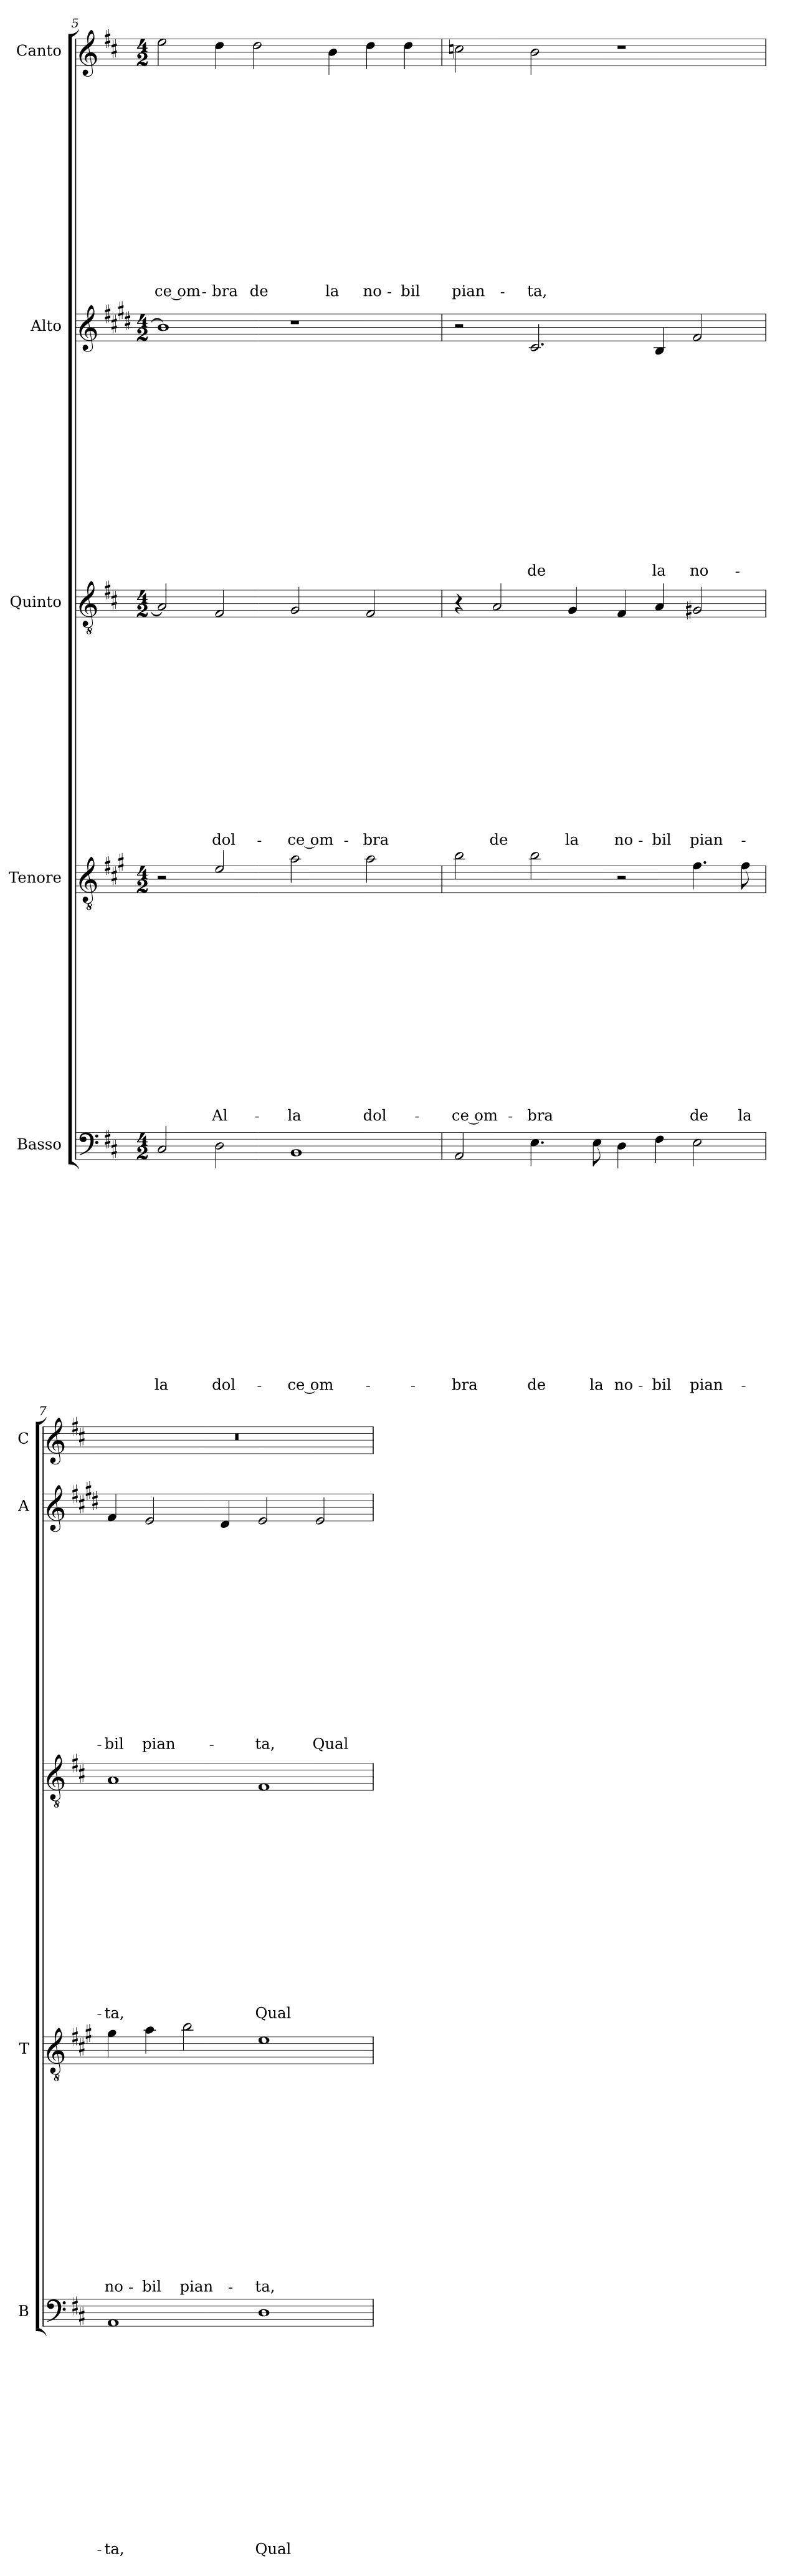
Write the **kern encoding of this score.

**kern	**text	**text	**text	**text	**text	**text	**text	**text	**text	**text	**text	**text	**text	**text	**text	**kern	**text	**text	**text	**text	**text	**text	**text	**text	**text	**text	**text	**text	**text	**text	**text	**kern	**text	**text	**text	**text	**text	**text	**text	**text	**text	**text	**text	**text	**text	**text	**text	**kern	**text	**text	**text	**text	**text	**text	**text	**text	**text	**text	**text	**text	**text	**text	**text	**kern	**text	**text	**text	**text	**text	**text	**text	**text	**text	**text	**text	**text	**text	**text	**text
*part5	*part5	*part5	*part5	*part5	*part5	*part5	*part5	*part5	*part5	*part5	*part5	*part5	*part5	*part5	*part5	*part4	*part4	*part4	*part4	*part4	*part4	*part4	*part4	*part4	*part4	*part4	*part4	*part4	*part4	*part4	*part4	*part3	*part3	*part3	*part3	*part3	*part3	*part3	*part3	*part3	*part3	*part3	*part3	*part3	*part3	*part3	*part3	*part2	*part2	*part2	*part2	*part2	*part2	*part2	*part2	*part2	*part2	*part2	*part2	*part2	*part2	*part2	*part2	*part1	*part1	*part1	*part1	*part1	*part1	*part1	*part1	*part1	*part1	*part1	*part1	*part1	*part1	*part1	*part1
*staff5	*staff5	*staff5	*staff5	*staff5	*staff5	*staff5	*staff5	*staff5	*staff5	*staff5	*staff5	*staff5	*staff5	*staff5	*staff5	*staff4	*staff4	*staff4	*staff4	*staff4	*staff4	*staff4	*staff4	*staff4	*staff4	*staff4	*staff4	*staff4	*staff4	*staff4	*staff4	*staff3	*staff3	*staff3	*staff3	*staff3	*staff3	*staff3	*staff3	*staff3	*staff3	*staff3	*staff3	*staff3	*staff3	*staff3	*staff3	*staff2	*staff2	*staff2	*staff2	*staff2	*staff2	*staff2	*staff2	*staff2	*staff2	*staff2	*staff2	*staff2	*staff2	*staff2	*staff2	*staff1	*staff1	*staff1	*staff1	*staff1	*staff1	*staff1	*staff1	*staff1	*staff1	*staff1	*staff1	*staff1	*staff1	*staff1	*staff1
*I"Basso	*	*	*	*	*	*	*	*	*	*	*	*	*	*	*	*I"Tenore	*	*	*	*	*	*	*	*	*	*	*	*	*	*	*	*I"Quinto	*	*	*	*	*	*	*	*	*	*	*	*	*	*	*	*I"Alto	*	*	*	*	*	*	*	*	*	*	*	*	*	*	*	*I"Canto	*	*	*	*	*	*	*	*	*	*	*	*	*	*	*
*I'B	*	*	*	*	*	*	*	*	*	*	*	*	*	*	*	*I'T	*	*	*	*	*	*	*	*	*	*	*	*	*	*	*	*	*	*	*	*	*	*	*	*	*	*	*	*	*	*	*	*I'A	*	*	*	*	*	*	*	*	*	*	*	*	*	*	*	*I'C	*	*	*	*	*	*	*	*	*	*	*	*	*	*	*
!!LO:LB:g=z
*clefF4	*	*	*	*	*	*	*	*	*	*	*	*	*	*	*	*clefGv2	*	*	*	*	*	*	*	*	*	*	*	*	*	*	*	*clefGv2	*	*	*	*	*	*	*	*	*	*	*	*	*	*	*	*clefG2	*	*	*	*	*	*	*	*	*	*	*	*	*	*	*	*clefG2	*	*	*	*	*	*	*	*	*	*	*	*	*	*	*
*	*	*	*	*	*	*	*	*	*	*	*	*	*	*	*	*ITrd4c7	*	*	*	*	*	*	*	*	*	*	*	*	*	*	*	*	*	*	*	*	*	*	*	*	*	*	*	*	*	*	*	*ITrd1c2	*	*	*	*	*	*	*	*	*	*	*	*	*	*	*	*	*	*	*	*	*	*	*	*	*	*	*	*	*	*	*
*k[f#c#]	*	*	*	*	*	*	*	*	*	*	*	*	*	*	*	*k[f#c#]	*	*	*	*	*	*	*	*	*	*	*	*	*	*	*	*k[f#c#]	*	*	*	*	*	*	*	*	*	*	*	*	*	*	*	*k[f#c#]	*	*	*	*	*	*	*	*	*	*	*	*	*	*	*	*k[f#c#]	*	*	*	*	*	*	*	*	*	*	*	*	*	*	*
*D:	*	*	*	*	*	*	*	*	*	*	*	*	*	*	*	*D:	*	*	*	*	*	*	*	*	*	*	*	*	*	*	*	*D:	*	*	*	*	*	*	*	*	*	*	*	*	*	*	*	*D:	*	*	*	*	*	*	*	*	*	*	*	*	*	*	*	*D:	*	*	*	*	*	*	*	*	*	*	*	*	*	*	*
*M4/2	*	*	*	*	*	*	*	*	*	*	*	*	*	*	*	*M4/2	*	*	*	*	*	*	*	*	*	*	*	*	*	*	*	*M4/2	*	*	*	*	*	*	*	*	*	*	*	*	*	*	*	*M4/2	*	*	*	*	*	*	*	*	*	*	*	*	*	*	*	*M4/2	*	*	*	*	*	*	*	*	*	*	*	*	*	*	*
=5	=5	=5	=5	=5	=5	=5	=5	=5	=5	=5	=5	=5	=5	=5	=5	=5	=5	=5	=5	=5	=5	=5	=5	=5	=5	=5	=5	=5	=5	=5	=5	=5	=5	=5	=5	=5	=5	=5	=5	=5	=5	=5	=5	=5	=5	=5	=5	=5	=5	=5	=5	=5	=5	=5	=5	=5	=5	=5	=5	=5	=5	=5	=5	=5	=5	=5	=5	=5	=5	=5	=5	=5	=5	=5	=5	=5	=5	=5	=5
!	!	!	!	!	!	!	!	!	!	!	!	!	!	!	!LO:LY:b	!	!	!	!	!	!	!	!	!	!	!	!	!	!	!	!	!	!	!	!	!	!	!	!	!	!	!	!	!	!	!	!	!	!	!	!	!	!	!	!	!	!	!	!	!	!	!	!	!	!	!	!	!	!	!	!	!	!	!	!	!	!	!	!LO:LY:b
2C#/	.	.	.	.	.	.	.	.	.	.	.	.	.	.	-la	2r	.	.	.	.	.	.	.	.	.	.	.	.	.	.	.	2A/]	.	.	.	.	.	.	.	.	.	.	.	.	.	.	.	1a]	.	.	.	.	.	.	.	.	.	.	.	.	.	.	.	2ee\	.	.	.	.	.	.	.	.	.	.	.	.	.	.	-ce om-
!	!	!	!	!	!	!	!	!	!	!	!	!	!	!	!LO:LY:b	!	!	!	!	!	!	!	!	!	!	!	!	!	!	!	!LO:LY:b	!	!	!	!	!	!	!	!	!	!	!	!	!	!	!	!LO:LY:b	!	!	!	!	!	!	!	!	!	!	!	!	!	!	!	!	!	!	!	!	!	!	!	!	!	!	!	!	!	!	!	!LO:LY:b
2D\	.	.	.	.	.	.	.	.	.	.	.	.	.	.	dol-	2A/	.	.	.	.	.	.	.	.	.	.	.	.	.	.	Al-	2F#/	.	.	.	.	.	.	.	.	.	.	.	.	.	.	dol-	.	.	.	.	.	.	.	.	.	.	.	.	.	.	.	.	4dd\	.	.	.	.	.	.	.	.	.	.	.	.	.	.	-bra
!	!	!	!	!	!	!	!	!	!	!	!	!	!	!	!	!	!	!	!	!	!	!	!	!	!	!	!	!	!	!	!	!	!	!	!	!	!	!	!	!	!	!	!	!	!	!	!	!	!	!	!	!	!	!	!	!	!	!	!	!	!	!	!	!	!	!	!	!	!	!	!	!	!	!	!	!	!	!	!LO:LY:b
.	.	.	.	.	.	.	.	.	.	.	.	.	.	.	.	.	.	.	.	.	.	.	.	.	.	.	.	.	.	.	.	.	.	.	.	.	.	.	.	.	.	.	.	.	.	.	.	.	.	.	.	.	.	.	.	.	.	.	.	.	.	.	.	2dd\	.	.	.	.	.	.	.	.	.	.	.	.	.	.	de
!	!	!	!	!	!	!	!	!	!	!	!	!	!	!	!LO:LY:b	!	!	!	!	!	!	!	!	!	!	!	!	!	!	!	!LO:LY:b	!	!	!	!	!	!	!	!	!	!	!	!	!	!	!	!LO:LY:b	!	!	!	!	!	!	!	!	!	!	!	!	!	!	!	!	!	!	!	!	!	!	!	!	!	!	!	!	!	!	!	!
1BB	.	.	.	.	.	.	.	.	.	.	.	.	.	.	-ce om-	2d\	.	.	.	.	.	.	.	.	.	.	.	.	.	.	-la	2G/	.	.	.	.	.	.	.	.	.	.	.	.	.	.	-ce om-	1r	.	.	.	.	.	.	.	.	.	.	.	.	.	.	.	.	.	.	.	.	.	.	.	.	.	.	.	.	.	.	.
!	!	!	!	!	!	!	!	!	!	!	!	!	!	!	!	!	!	!	!	!	!	!	!	!	!	!	!	!	!	!	!	!	!	!	!	!	!	!	!	!	!	!	!	!	!	!	!	!	!	!	!	!	!	!	!	!	!	!	!	!	!	!	!	!	!	!	!	!	!	!	!	!	!	!	!	!	!	!	!LO:LY:b
.	.	.	.	.	.	.	.	.	.	.	.	.	.	.	.	.	.	.	.	.	.	.	.	.	.	.	.	.	.	.	.	.	.	.	.	.	.	.	.	.	.	.	.	.	.	.	.	.	.	.	.	.	.	.	.	.	.	.	.	.	.	.	.	4b\	.	.	.	.	.	.	.	.	.	.	.	.	.	.	la
!	!	!	!	!	!	!	!	!	!	!	!	!	!	!	!	!	!	!	!	!	!	!	!	!	!	!	!	!	!	!	!LO:LY:b	!	!	!	!	!	!	!	!	!	!	!	!	!	!	!	!LO:LY:b	!	!	!	!	!	!	!	!	!	!	!	!	!	!	!	!	!	!	!	!	!	!	!	!	!	!	!	!	!	!	!	!LO:LY:b
.	.	.	.	.	.	.	.	.	.	.	.	.	.	.	.	2d\	.	.	.	.	.	.	.	.	.	.	.	.	.	.	dol-	2F#/	.	.	.	.	.	.	.	.	.	.	.	.	.	.	-bra	.	.	.	.	.	.	.	.	.	.	.	.	.	.	.	.	4dd\	.	.	.	.	.	.	.	.	.	.	.	.	.	.	no-
!	!	!	!	!	!	!	!	!	!	!	!	!	!	!	!	!	!	!	!	!	!	!	!	!	!	!	!	!	!	!	!	!	!	!	!	!	!	!	!	!	!	!	!	!	!	!	!	!	!	!	!	!	!	!	!	!	!	!	!	!	!	!	!	!	!	!	!	!	!	!	!	!	!	!	!	!	!	!	!LO:LY:b
.	.	.	.	.	.	.	.	.	.	.	.	.	.	.	.	.	.	.	.	.	.	.	.	.	.	.	.	.	.	.	.	.	.	.	.	.	.	.	.	.	.	.	.	.	.	.	.	.	.	.	.	.	.	.	.	.	.	.	.	.	.	.	.	4dd\	.	.	.	.	.	.	.	.	.	.	.	.	.	.	-bil
=6	=6	=6	=6	=6	=6	=6	=6	=6	=6	=6	=6	=6	=6	=6	=6	=6	=6	=6	=6	=6	=6	=6	=6	=6	=6	=6	=6	=6	=6	=6	=6	=6	=6	=6	=6	=6	=6	=6	=6	=6	=6	=6	=6	=6	=6	=6	=6	=6	=6	=6	=6	=6	=6	=6	=6	=6	=6	=6	=6	=6	=6	=6	=6	=6	=6	=6	=6	=6	=6	=6	=6	=6	=6	=6	=6	=6	=6	=6	=6
!	!	!	!	!	!	!	!	!	!	!	!	!	!	!	!LO:LY:b	!	!	!	!	!	!	!	!	!	!	!	!	!	!	!	!LO:LY:b	!	!	!	!	!	!	!	!	!	!	!	!	!	!	!	!	!	!	!	!	!	!	!	!	!	!	!	!	!	!	!	!	!	!	!	!	!	!	!	!	!	!	!	!	!	!	!	!LO:LY:b
2AA/	.	.	.	.	.	.	.	.	.	.	.	.	.	.	-bra	2e\	.	.	.	.	.	.	.	.	.	.	.	.	.	.	-ce om-	4r	.	.	.	.	.	.	.	.	.	.	.	.	.	.	.	2r	.	.	.	.	.	.	.	.	.	.	.	.	.	.	.	2ccn\	.	.	.	.	.	.	.	.	.	.	.	.	.	.	pian-
!	!	!	!	!	!	!	!	!	!	!	!	!	!	!	!	!	!	!	!	!	!	!	!	!	!	!	!	!	!	!	!	!	!	!	!	!	!	!	!	!	!	!	!	!	!	!	!LO:LY:b	!	!	!	!	!	!	!	!	!	!	!	!	!	!	!	!	!	!	!	!	!	!	!	!	!	!	!	!	!	!	!	!
.	.	.	.	.	.	.	.	.	.	.	.	.	.	.	.	.	.	.	.	.	.	.	.	.	.	.	.	.	.	.	.	2A/	.	.	.	.	.	.	.	.	.	.	.	.	.	.	de	.	.	.	.	.	.	.	.	.	.	.	.	.	.	.	.	.	.	.	.	.	.	.	.	.	.	.	.	.	.	.	.
!	!	!	!	!	!	!	!	!	!	!	!	!	!	!	!LO:LY:b	!	!	!	!	!	!	!	!	!	!	!	!	!	!	!	!LO:LY:b	!	!	!	!	!	!	!	!	!	!	!	!	!	!	!	!	!	!	!	!	!	!	!	!	!	!	!	!	!	!	!	!LO:LY:b	!	!	!	!	!	!	!	!	!	!	!	!	!	!	!	!LO:LY:b
4.E\	.	.	.	.	.	.	.	.	.	.	.	.	.	.	de	2e\	.	.	.	.	.	.	.	.	.	.	.	.	.	.	-bra	.	.	.	.	.	.	.	.	.	.	.	.	.	.	.	.	2.B/	.	.	.	.	.	.	.	.	.	.	.	.	.	.	de	2b\	.	.	.	.	.	.	.	.	.	.	.	.	.	.	-ta,
!	!	!	!	!	!	!	!	!	!	!	!	!	!	!	!	!	!	!	!	!	!	!	!	!	!	!	!	!	!	!	!	!	!	!	!	!	!	!	!	!	!	!	!	!	!	!	!LO:LY:b	!	!	!	!	!	!	!	!	!	!	!	!	!	!	!	!	!	!	!	!	!	!	!	!	!	!	!	!	!	!	!	!
.	.	.	.	.	.	.	.	.	.	.	.	.	.	.	.	.	.	.	.	.	.	.	.	.	.	.	.	.	.	.	.	4G/	.	.	.	.	.	.	.	.	.	.	.	.	.	.	la	.	.	.	.	.	.	.	.	.	.	.	.	.	.	.	.	.	.	.	.	.	.	.	.	.	.	.	.	.	.	.	.
!	!	!	!	!	!	!	!	!	!	!	!	!	!	!	!LO:LY:b	!	!	!	!	!	!	!	!	!	!	!	!	!	!	!	!	!	!	!	!	!	!	!	!	!	!	!	!	!	!	!	!	!	!	!	!	!	!	!	!	!	!	!	!	!	!	!	!	!	!	!	!	!	!	!	!	!	!	!	!	!	!	!	!
8E\	.	.	.	.	.	.	.	.	.	.	.	.	.	.	la	.	.	.	.	.	.	.	.	.	.	.	.	.	.	.	.	.	.	.	.	.	.	.	.	.	.	.	.	.	.	.	.	.	.	.	.	.	.	.	.	.	.	.	.	.	.	.	.	.	.	.	.	.	.	.	.	.	.	.	.	.	.	.	.
!	!	!	!	!	!	!	!	!	!	!	!	!	!	!	!LO:LY:b	!	!	!	!	!	!	!	!	!	!	!	!	!	!	!	!	!	!	!	!	!	!	!	!	!	!	!	!	!	!	!	!LO:LY:b	!	!	!	!	!	!	!	!	!	!	!	!	!	!	!	!	!	!	!	!	!	!	!	!	!	!	!	!	!	!	!	!
4D\	.	.	.	.	.	.	.	.	.	.	.	.	.	.	no-	2r	.	.	.	.	.	.	.	.	.	.	.	.	.	.	.	4F#/	.	.	.	.	.	.	.	.	.	.	.	.	.	.	no-	.	.	.	.	.	.	.	.	.	.	.	.	.	.	.	.	1r	.	.	.	.	.	.	.	.	.	.	.	.	.	.	.
!	!	!	!	!	!	!	!	!	!	!	!	!	!	!	!LO:LY:b	!	!	!	!	!	!	!	!	!	!	!	!	!	!	!	!	!	!	!	!	!	!	!	!	!	!	!	!	!	!	!	!LO:LY:b	!	!	!	!	!	!	!	!	!	!	!	!	!	!	!	!LO:LY:b	!	!	!	!	!	!	!	!	!	!	!	!	!	!	!	!
4F#\	.	.	.	.	.	.	.	.	.	.	.	.	.	.	-bil	.	.	.	.	.	.	.	.	.	.	.	.	.	.	.	.	4A/	.	.	.	.	.	.	.	.	.	.	.	.	.	.	-bil	4A/	.	.	.	.	.	.	.	.	.	.	.	.	.	.	la	.	.	.	.	.	.	.	.	.	.	.	.	.	.	.	.
!	!	!	!	!	!	!	!	!	!	!	!	!	!	!	!LO:LY:b	!	!	!	!	!	!	!	!	!	!	!	!	!	!	!	!LO:LY:b	!	!	!	!	!	!	!	!	!	!	!	!	!	!	!	!LO:LY:b	!	!	!	!	!	!	!	!	!	!	!	!	!	!	!	!LO:LY:b	!	!	!	!	!	!	!	!	!	!	!	!	!	!	!	!
2E\	.	.	.	.	.	.	.	.	.	.	.	.	.	.	pian-	4.B\	.	.	.	.	.	.	.	.	.	.	.	.	.	.	de	2G#X/	.	.	.	.	.	.	.	.	.	.	.	.	.	.	pian-	2e/	.	.	.	.	.	.	.	.	.	.	.	.	.	.	no-	.	.	.	.	.	.	.	.	.	.	.	.	.	.	.	.
!	!	!	!	!	!	!	!	!	!	!	!	!	!	!	!	!	!	!	!	!	!	!	!	!	!	!	!	!	!	!	!LO:LY:b	!	!	!	!	!	!	!	!	!	!	!	!	!	!	!	!	!	!	!	!	!	!	!	!	!	!	!	!	!	!	!	!	!	!	!	!	!	!	!	!	!	!	!	!	!	!	!	!
.	.	.	.	.	.	.	.	.	.	.	.	.	.	.	.	8B\	.	.	.	.	.	.	.	.	.	.	.	.	.	.	la	.	.	.	.	.	.	.	.	.	.	.	.	.	.	.	.	.	.	.	.	.	.	.	.	.	.	.	.	.	.	.	.	.	.	.	.	.	.	.	.	.	.	.	.	.	.	.	.
=7	=7	=7	=7	=7	=7	=7	=7	=7	=7	=7	=7	=7	=7	=7	=7	=7	=7	=7	=7	=7	=7	=7	=7	=7	=7	=7	=7	=7	=7	=7	=7	=7	=7	=7	=7	=7	=7	=7	=7	=7	=7	=7	=7	=7	=7	=7	=7	=7	=7	=7	=7	=7	=7	=7	=7	=7	=7	=7	=7	=7	=7	=7	=7	=7	=7	=7	=7	=7	=7	=7	=7	=7	=7	=7	=7	=7	=7	=7	=7
!	!	!	!	!	!	!	!	!	!	!	!	!	!	!	!LO:LY:b	!	!	!	!	!	!	!	!	!	!	!	!	!	!	!	!LO:LY:b	!	!	!	!	!	!	!	!	!	!	!	!	!	!	!	!LO:LY:b	!	!	!	!	!	!	!	!	!	!	!	!	!	!	!	!LO:LY:b	!	!	!	!	!	!	!	!	!	!	!	!	!	!	!	!
1AA	.	.	.	.	.	.	.	.	.	.	.	.	.	.	-ta,	4c#\	.	.	.	.	.	.	.	.	.	.	.	.	.	.	no-	1A	.	.	.	.	.	.	.	.	.	.	.	.	.	.	-ta,	4e/	.	.	.	.	.	.	.	.	.	.	.	.	.	.	-bil	0r	.	.	.	.	.	.	.	.	.	.	.	.	.	.	.
!	!	!	!	!	!	!	!	!	!	!	!	!	!	!	!	!	!	!	!	!	!	!	!	!	!	!	!	!	!	!	!LO:LY:b	!	!	!	!	!	!	!	!	!	!	!	!	!	!	!	!	!	!	!	!	!	!	!	!	!	!	!	!	!	!	!	!LO:LY:b	!	!	!	!	!	!	!	!	!	!	!	!	!	!	!	!
.	.	.	.	.	.	.	.	.	.	.	.	.	.	.	.	4d\	.	.	.	.	.	.	.	.	.	.	.	.	.	.	-bil	.	.	.	.	.	.	.	.	.	.	.	.	.	.	.	.	2d/	.	.	.	.	.	.	.	.	.	.	.	.	.	.	pian-	.	.	.	.	.	.	.	.	.	.	.	.	.	.	.	.
!	!	!	!	!	!	!	!	!	!	!	!	!	!	!	!	!	!	!	!	!	!	!	!	!	!	!	!	!	!	!	!LO:LY:b	!	!	!	!	!	!	!	!	!	!	!	!	!	!	!	!	!	!	!	!	!	!	!	!	!	!	!	!	!	!	!	!	!	!	!	!	!	!	!	!	!	!	!	!	!	!	!	!
.	.	.	.	.	.	.	.	.	.	.	.	.	.	.	.	2e\	.	.	.	.	.	.	.	.	.	.	.	.	.	.	pian-	.	.	.	.	.	.	.	.	.	.	.	.	.	.	.	.	.	.	.	.	.	.	.	.	.	.	.	.	.	.	.	.	.	.	.	.	.	.	.	.	.	.	.	.	.	.	.	.
.	.	.	.	.	.	.	.	.	.	.	.	.	.	.	.	.	.	.	.	.	.	.	.	.	.	.	.	.	.	.	.	.	.	.	.	.	.	.	.	.	.	.	.	.	.	.	.	4c#/	.	.	.	.	.	.	.	.	.	.	.	.	.	.	.	.	.	.	.	.	.	.	.	.	.	.	.	.	.	.	.
!	!	!	!	!	!	!	!	!	!	!	!	!	!	!	!LO:LY:b	!	!	!	!	!	!	!	!	!	!	!	!	!	!	!	!LO:LY:b	!	!	!	!	!	!	!	!	!	!	!	!	!	!	!	!LO:LY:b	!	!	!	!	!	!	!	!	!	!	!	!	!	!	!	!LO:LY:b	!	!	!	!	!	!	!	!	!	!	!	!	!	!	!	!
1D	.	.	.	.	.	.	.	.	.	.	.	.	.	.	Qual	1A	.	.	.	.	.	.	.	.	.	.	.	.	.	.	-ta,	1F#	.	.	.	.	.	.	.	.	.	.	.	.	.	.	Qual	2d/	.	.	.	.	.	.	.	.	.	.	.	.	.	.	-ta,	.	.	.	.	.	.	.	.	.	.	.	.	.	.	.	.
!	!	!	!	!	!	!	!	!	!	!	!	!	!	!	!	!	!	!	!	!	!	!	!	!	!	!	!	!	!	!	!	!	!	!	!	!	!	!	!	!	!	!	!	!	!	!	!	!	!	!	!	!	!	!	!	!	!	!	!	!	!	!	!LO:LY:b	!	!	!	!	!	!	!	!	!	!	!	!	!	!	!	!
.	.	.	.	.	.	.	.	.	.	.	.	.	.	.	.	.	.	.	.	.	.	.	.	.	.	.	.	.	.	.	.	.	.	.	.	.	.	.	.	.	.	.	.	.	.	.	.	2d/	.	.	.	.	.	.	.	.	.	.	.	.	.	.	Qual	.	.	.	.	.	.	.	.	.	.	.	.	.	.	.	.
=	=	=	=	=	=	=	=	=	=	=	=	=	=	=	=	=	=	=	=	=	=	=	=	=	=	=	=	=	=	=	=	=	=	=	=	=	=	=	=	=	=	=	=	=	=	=	=	=	=	=	=	=	=	=	=	=	=	=	=	=	=	=	=	=	=	=	=	=	=	=	=	=	=	=	=	=	=	=	=
*-	*-	*-	*-	*-	*-	*-	*-	*-	*-	*-	*-	*-	*-	*-	*-	*-	*-	*-	*-	*-	*-	*-	*-	*-	*-	*-	*-	*-	*-	*-	*-	*-	*-	*-	*-	*-	*-	*-	*-	*-	*-	*-	*-	*-	*-	*-	*-	*-	*-	*-	*-	*-	*-	*-	*-	*-	*-	*-	*-	*-	*-	*-	*-	*-	*-	*-	*-	*-	*-	*-	*-	*-	*-	*-	*-	*-	*-	*-	*-
